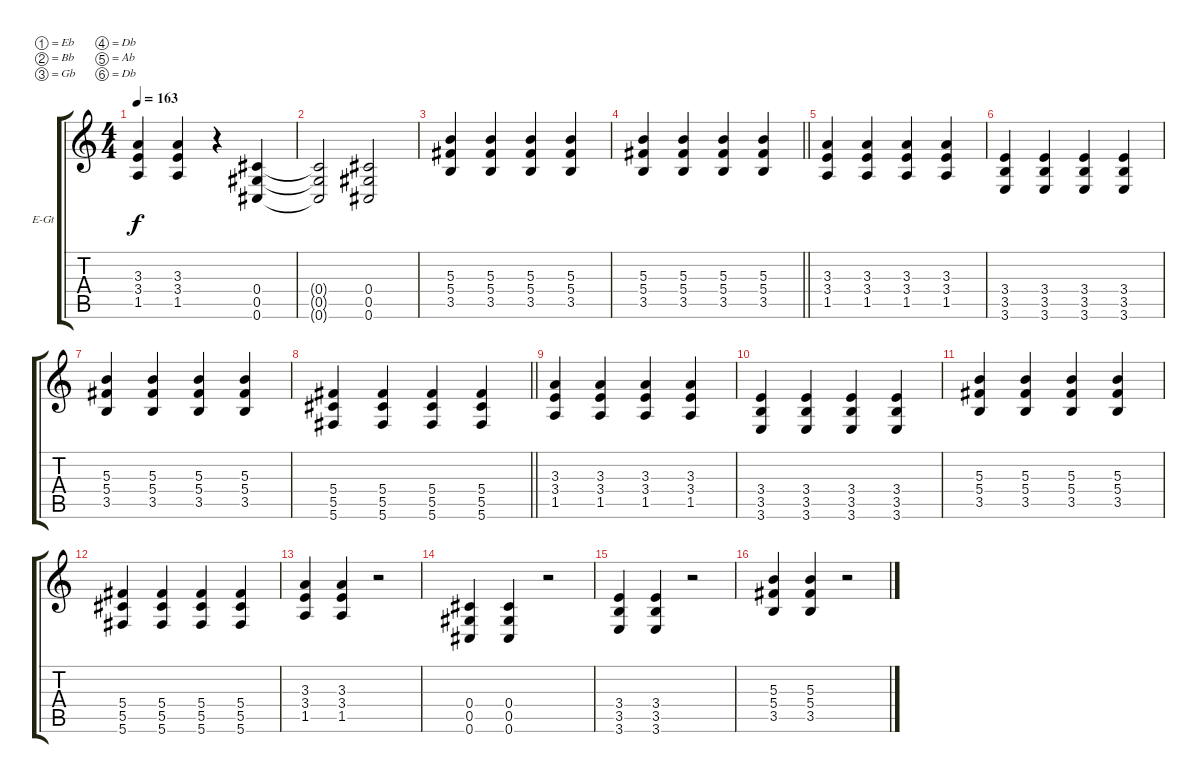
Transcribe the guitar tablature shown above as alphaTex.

\bracketExtendMode groupsimilarinstruments
\firstSystemTrackNameOrientation horizontal
\otherSystemsTrackNameOrientation horizontal
\track ("Guitar 1" "E-Gt") {instrument distortionguitar}
\staff {score tabs}
\tuning (Eb4 Bb3 Gb3 Db3 Ab2 Db2)
\ts (4 4)
\tempo 163
\clef g2
\ks c
(3.3 3.4 1.5).4{dy f} (3.3 3.4 1.5).4 r.4 (0.4 0.5 0.6).4 |
(0.4{t} 0.5{t} 0.6{t}).2 (0.4 0.5 0.6).2 |
(5.3 5.4 3.5).4 (5.3 5.4 3.5).4 (5.3 5.4 3.5).4 (5.3 5.4 3.5).4 |
\barLineRight lightlight
(5.3 5.4 3.5).4 (5.3 5.4 3.5).4 (5.3 5.4 3.5).4 (5.3 5.4 3.5).4 |
(3.3 3.4 1.5).4 (3.3 3.4 1.5).4 (3.3 3.4 1.5).4 (3.3 3.4 1.5).4 |
(3.4 3.5 3.6).4 (3.4 3.5 3.6).4 (3.4 3.5 3.6).4 (3.4 3.5 3.6).4 |
(5.3 5.4 3.5).4 (5.3 5.4 3.5).4 (5.3 5.4 3.5).4 (5.3 5.4 3.5).4 |
\barLineRight lightlight
(5.4 5.5 5.6).4 (5.4 5.5 5.6).4 (5.4 5.5 5.6).4 (5.4 5.5 5.6).4 |
(3.3 3.4 1.5).4 (3.3 3.4 1.5).4 (3.3 3.4 1.5).4 (3.3 3.4 1.5).4 |
(3.4 3.5 3.6).4 (3.4 3.5 3.6).4 (3.4 3.5 3.6).4 (3.4 3.5 3.6).4 |
(5.3 5.4 3.5).4 (5.3 5.4 3.5).4 (5.3 5.4 3.5).4 (5.3 5.4 3.5).4 |
(5.4 5.5 5.6).4 (5.4 5.5 5.6).4 (5.4 5.5 5.6).4 (5.4 5.5 5.6).4 |
(3.3 3.4 1.5).4 (3.3 3.4 1.5).4 r.2 |
(0.4 0.5 0.6).4 (0.4 0.5 0.6).4 r.2 |
(3.4 3.5 3.6).4 (3.4 3.5 3.6).4 r.2 |
(5.3 5.4 3.5).4 (5.3 5.4 3.5).4 r.2
